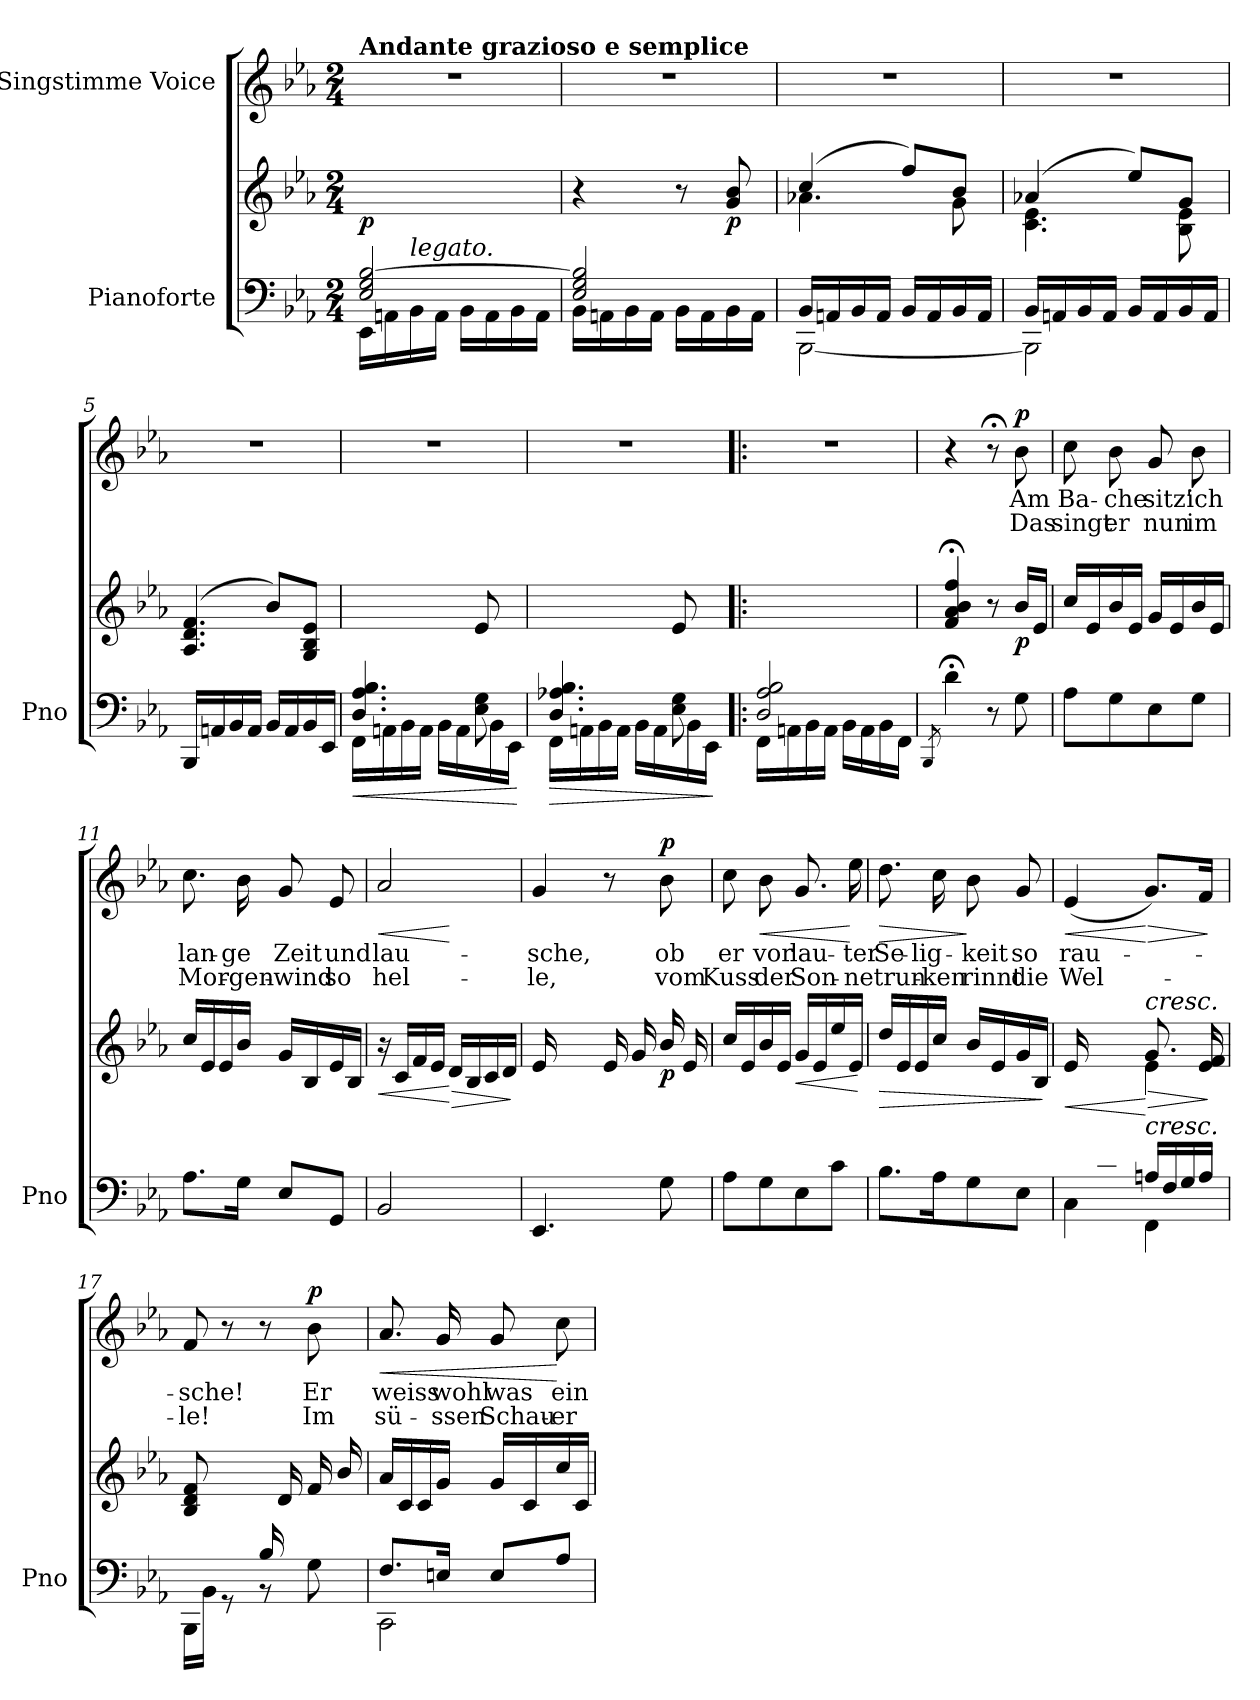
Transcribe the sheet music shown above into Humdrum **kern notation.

**kern	**kern	**dynam	**kern	**text	**text	**dynam
*part2	*part2	*part2	*part1	*part1	*part1	*part1
*staff3	*staff2	*staff2/3	*staff1	*staff1	*staff1	*staff1
*I"Pianoforte	*	*	*I"Singstimme  Voice	*	*	*
*I'Pno	*	*	*	*	*	*
*clefF4	*clefG2	*	*clefG2	*	*	*
*k[b-e-a-]	*k[b-e-a-]	*	*k[b-e-a-]	*	*	*
*M2/4	*M2/4	*	*M2/4	*	*	*
=1	=1	=1	=1	=1	=1	=1
*^	*	*	*	*	*	*
!	!	!	!	!LO:TX:a:B:t=Andante grazioso e semplice	!	!	!
!	!	!	!LO:DY:b	!	!	!	!
2E-/ 2G/ [2B-/	16EE-\LL	2ryy	p	2r	.	.	.
.	16AAn\	.	.	.	.	.	.
!	!LO:TX:i:t=legato.	!	!	!	!	!	!
.	16BB-\	.	.	.	.	.	.
.	16AA\JJ	.	.	.	.	.	.
.	16BB-\LL	.	.	.	.	.	.
.	16AA\	.	.	.	.	.	.
.	16BB-\	.	.	.	.	.	.
.	16AA\JJ	.	.	.	.	.	.
=2	=2	=2	=2	=2	=2	=2	=2
2E-/ 2G/ 2B-/]	16BB-\LL	4r	.	2r	.	.	.
.	16AAn\	.	.	.	.	.	.
.	16BB-\	.	.	.	.	.	.
.	16AA\JJ	.	.	.	.	.	.
.	16BB-\LL	8r	.	.	.	.	.
.	16AA\	.	.	.	.	.	.
!	!	!	!LO:DY:b	!	!	!	!
.	16BB-\	8g/ 8b-/	p	.	.	.	.
.	16AA\JJ	.	.	.	.	.	.
=3	=3	=3	=3	=3	=3	=3	=3
*	*	*^	*	*	*	*	*
16BB-/LL	[2BBB-\	(4cc/	4.a-X\	.	2r	.	.	.
16AAn/	.	.	.	.	.	.	.	.
16BB-/	.	.	.	.	.	.	.	.
16AA/JJ	.	.	.	.	.	.	.	.
16BB-/LL	.	8ff/L)	.	.	.	.	.	.
16AA/	.	.	.	.	.	.	.	.
16BB-/	.	8b-/J	8g\	.	.	.	.	.
16AA/JJ	.	.	.	.	.	.	.	.
=4	=4	=4	=4	=4	=4	=4	=4	=4
16BB-/LL	2BBB-\]	(4a-X/	4.c\ 4.e-\	.	2r	.	.	.
16AAn/	.	.	.	.	.	.	.	.
16BB-/	.	.	.	.	.	.	.	.
16AA/JJ	.	.	.	.	.	.	.	.
16BB-/LL	.	8ee-/L)	.	.	.	.	.	.
16AA/	.	.	.	.	.	.	.	.
16BB-/	.	8g/J	8B-\ 8e-\	.	.	.	.	.
16AA/JJ	.	.	.	.	.	.	.	.
*v	*v	*	*	*	*	*	*	*
=5	=5	=5	=5	=5	=5	=5	=5
16BBB-/LL	(4.A-/ 4.d/ 4.f/	4ryy	.	2r	.	.	.
16AAn/	.	.	.	.	.	.	.
16BB-/	.	.	.	.	.	.	.
16AA/JJ	.	.	.	.	.	.	.
16BB-/LL	.	8b-/L)	.	.	.	.	.
16AA/	.	.	.	.	.	.	.
16BB-/	8ryy	8G/ 8B-/ 8e-/J	.	.	.	.	.
16EE-/JJ	.	.	.	.	.	.	.
*	*v	*v	*	*	*	*	*
=6	=6	=6	=6	=6	=6	=6
!	!	!LO:HP:b=2	!	!	!	!
*^	*	*	*	*	*	*
*	*^	*	*	*	*	*	*
4.D/ 4.A-/ 4.B-/	4.ryy	16FF\LL	4.ryy	<	2r	.	.	.
.	.	16AAn\	.	.	.	.	.	.
.	.	16BB-\	.	.	.	.	.	.
.	.	16AA\JJ	.	.	.	.	.	.
.	.	16BB-\LL	.	.	.	.	.	.
.	.	16AA\	.	.	.	.	.	.
8ryy	8E-\ 8G\	16BB-\	8e-/	.	.	.	.	.
.	.	16EE-\JJ	.	.	.	.	.	.
*v	*v	*v	*	*	*	*	*	*
.	.	[	.	.	.	.
=7	=7	=7	=7	=7	=7	=7
!	!	!LO:HP:b=2	!	!	!	!
*^	*	*	*	*	*	*
*	*^	*	*	*	*	*	*
4.D/ 4.A-X/ 4.B-/	4.ryy	16FF\LL	4.ryy	>	2r	.	.	.
.	.	16AAn\	.	.	.	.	.	.
.	.	16BB-\	.	.	.	.	.	.
.	.	16AA\JJ	.	.	.	.	.	.
.	.	16BB-\LL	.	.	.	.	.	.
.	.	16AA\	.	.	.	.	.	.
8ryy	8E-\ 8G\	16BB-\	8e-/	.	.	.	.	.
.	.	16EE-\JJ	.	.	.	.	.	.
*v	*v	*v	*	*	*	*	*	*
.	.	]	.	.	.	.
=8!|:	=8!|:	=8!|:	=8!|:	=8!|:	=8!|:	=8!|:
*^	*	*	*	*	*	*
2D/ 2A-/ 2B-/	16FF\LL	2ryy	.	2r	.	.	.
.	16AAn\	.	.	.	.	.	.
.	16BB-\	.	.	.	.	.	.
.	16AA\JJ	.	.	.	.	.	.
.	16BB-\LL	.	.	.	.	.	.
.	16AA\	.	.	.	.	.	.
.	16BB-\	.	.	.	.	.	.
.	16FF\JJ	.	.	.	.	.	.
*v	*v	*	*	*	*	*	*
=9	=9	=9	=9	=9	=9	=9
8qBBB-/	.	.	.	.	.	.
4d;<\	4f/;< 4a-/;< 4b-/;< 4ff/;<	.	4r	.	.	.
8r	8r	.	8r;<	.	.	.
!	!	!LO:DY:b	!	!	!	!LO:DY:a
8G\	16b-/LL	p	8b-\	Am	Das	p
.	16e-/JJ	.	.	.	.	.
=10	=10	=10	=10	=10	=10	=10
8A-\L	16cc/LL	.	8cc\	Ba-	singt	.
.	16e-/	.	.	.	.	.
8G\	16b-/	.	8b-\	-che	er	.
.	16e-/JJ	.	.	.	.	.
8E-\	16g/LL	.	8g/	sitz'	nun	.
.	16e-/	.	.	.	.	.
8G\J	16b-/	.	8b-\	ich	im	.
.	16e-/JJ	.	.	.	.	.
=11	=11	=11	=11	=11	=11	=11
8.A-\L	16cc/LL	.	8.cc\	lan-	Mor-	.
.	16e-/	.	.	.	.	.
.	16e-/	.	.	.	.	.
16G\Jk	16b-/JJ	.	16b-\	-ge	-gen-	.
8E-/L	16g/LL	.	8g/	Zeit	-wind	.
.	16B-/	.	.	.	.	.
8GG/J	16e-/	.	8e-/	und	so	.
.	16B-/JJ	.	.	.	.	.
=12	=12	=12	=12	=12	=12	=12
!	!	!LO:HP:b	!	!	!	!LO:HP:b
*	*	*	*^	*	*	*
2BB-/	16r	<	2a-/	4ryy	lau-	hel-	<
.	16c/LL	.	.	.	.	.	.
.	16f/	.	.	.	.	.	.
.	16e-/JJ	.	.	.	.	.	.
!	!	!LO:HP:n=1:b	!	!	!	!	!
.	16d/LL	[ >	.	4ryy	.	.	[
.	16B-/	.	.	.	.	.	.
.	16c/	.	.	.	.	.	.
.	16d/JJ	.	.	.	.	.	.
*	*	*	*v	*v	*	*	*
.	.	]	.	.	.	.
=13	=13	=13	=13	=13	=13	=13
*^	*	*	*	*	*	*
16ryy	4.EE-/	16e-/LL	.	4g/	-sche,	-le,	.
16E-/	.	8.ryy	.	.	.	.	.
16G/	.	.	.	.	.	.	.
16B-/JJ	.	.	.	.	.	.	.
4ryy	.	16e-/LL	.	8r	.	.	.
.	.	16g/	.	.	.	.	.
!	!	!	!LO:DY:b	!	!	!	!LO:DY:a
.	8G\	16b-/	p	8b-\	ob	vom	p
.	.	16e-/JJ	.	.	.	.	.
*v	*v	*	*	*	*	*	*
=14	=14	=14	=14	=14	=14	=14
8A-\L	16cc/LL	.	8cc\	er	Kuss	.
.	16e-/	.	.	.	.	.
!	!	!	!	!	!	!LO:HP:b
8G\	16b-/	.	8b-\	vor	der	<
.	16e-/JJ	.	.	.	.	.
!	!	!LO:HP:b	!	!	!	!
8E-\	16g/LL	<	8.g/	lau-	Son-	.
.	16e-/	.	.	.	.	.
8c\J	16ee-/	.	.	.	.	.
.	16e-/JJ	.	16ee-\	-ter	-ne	[
.	.	[	.	.	.	.
=15	=15	=15	=15	=15	=15	=15
!	!	!LO:HP:b	!	!	!	!LO:HP:b
8.B-\L	16dd/LL	>	8.dd\	Se-	trun-	>
.	16e-/	.	.	.	.	.
.	16e-/	.	.	.	.	.
16A-\K	16cc/JJ	.	16cc\	-lig-	-ken	.
8G\	16b-/LL	.	8b-\	-keit	rinnt	]
.	16e-/	.	.	.	.	.
8E-\J	16g/	.	8g/	so	die	.
.	16B-/JJ	.	.	.	.	.
.	.	]	.	.	.	.
=16	=16	=16	=16	=16	=16	=16
*^	*	*	*	*	*	*
*	*^	*	*	*	*	*	*
!	!	!	!	!LO:HP:b	!	!	!	!LO:HP:b
*	*	*	*^	*	*	*	*	*
16ryy	4C\	4ryy	16e-/LL	4ryy	<	(4e-/	rau-	Wel-	<
16G/	.	.	8.ryy	.	.	.	.	.	.
16c/	.	.	.	.	.	.	.	.	.
16B-/JJ	.	.	.	.	.	.	.	.	.
!	!	!	!LO:TX:a:i:t=cresc.	!	!	!	!	!	!
!LO:TX:a:i:t=cresc.	!	!	!	!	!	!	!	!	!
!	!	!	!	!	!LO:HP:n=1:b	!	!	!	!LO:HP:n=1:b
4ryy	16An/LL	4FF\	8.g/L	4e-\	[ >	8.g/L)	.	.	[ >
.	16F/	.	.	.	.	.	.	.	.
.	16G/	.	.	.	.	.	.	.	.
.	16A/JJ	.	16e-/ 16f/Jk	.	.	16f/Jk	.	.	.
*v	*v	*v	*	*	*	*	*	*	*
*	*v	*v	*	*	*	*	*
.	.	]	.	.	.	]
=17	=17	=17	=17	=17	=17	=17
*^	*	*	*	*	*	*
8ryy	16BBB-\LL	8B-/ 8d/ 8f/L	.	8f/	-sche!	-le!	.
.	16BB-\JJ	.	.	.	.	.	.
16D/L	8r	8.ryy	.	8r	.	.	.
16F/JJ	.	.	.	.	.	.	.
16B-/LL	8r	.	.	8r	.	.	.
8.ryy	.	16d/	.	.	.	.	.
!	!	!	!	!	!	!	!LO:DY:a
.	8G\	16f/	.	8b-\	Er	Im	p
.	.	16b-/JJ	.	.	.	.	.
=18	=18	=18	=18	=18	=18	=18	=18
!	!	!	!	!	!	!	!LO:HP:b
8.F/L	2CC\	16a-/LL	.	8.a-/	weiss	sü-	<
.	.	16c/	.	.	.	.	.
.	.	16c/	.	.	.	.	.
16En/Jk	.	16g/JJ	.	16g/	wohl	-ssen	.
8E/L	.	16g/LL	.	8g/	was	Schau-	.
.	.	16c/	.	.	.	.	.
8A-/J	.	16cc/	.	8cc\	ein	-er	[
.	.	16c/JJ	.	.	.	.	.
*v	*v	*	*	*	*	*	*
=	=	=	=	=	=	=
*-	*-	*-	*-	*-	*-	*-
